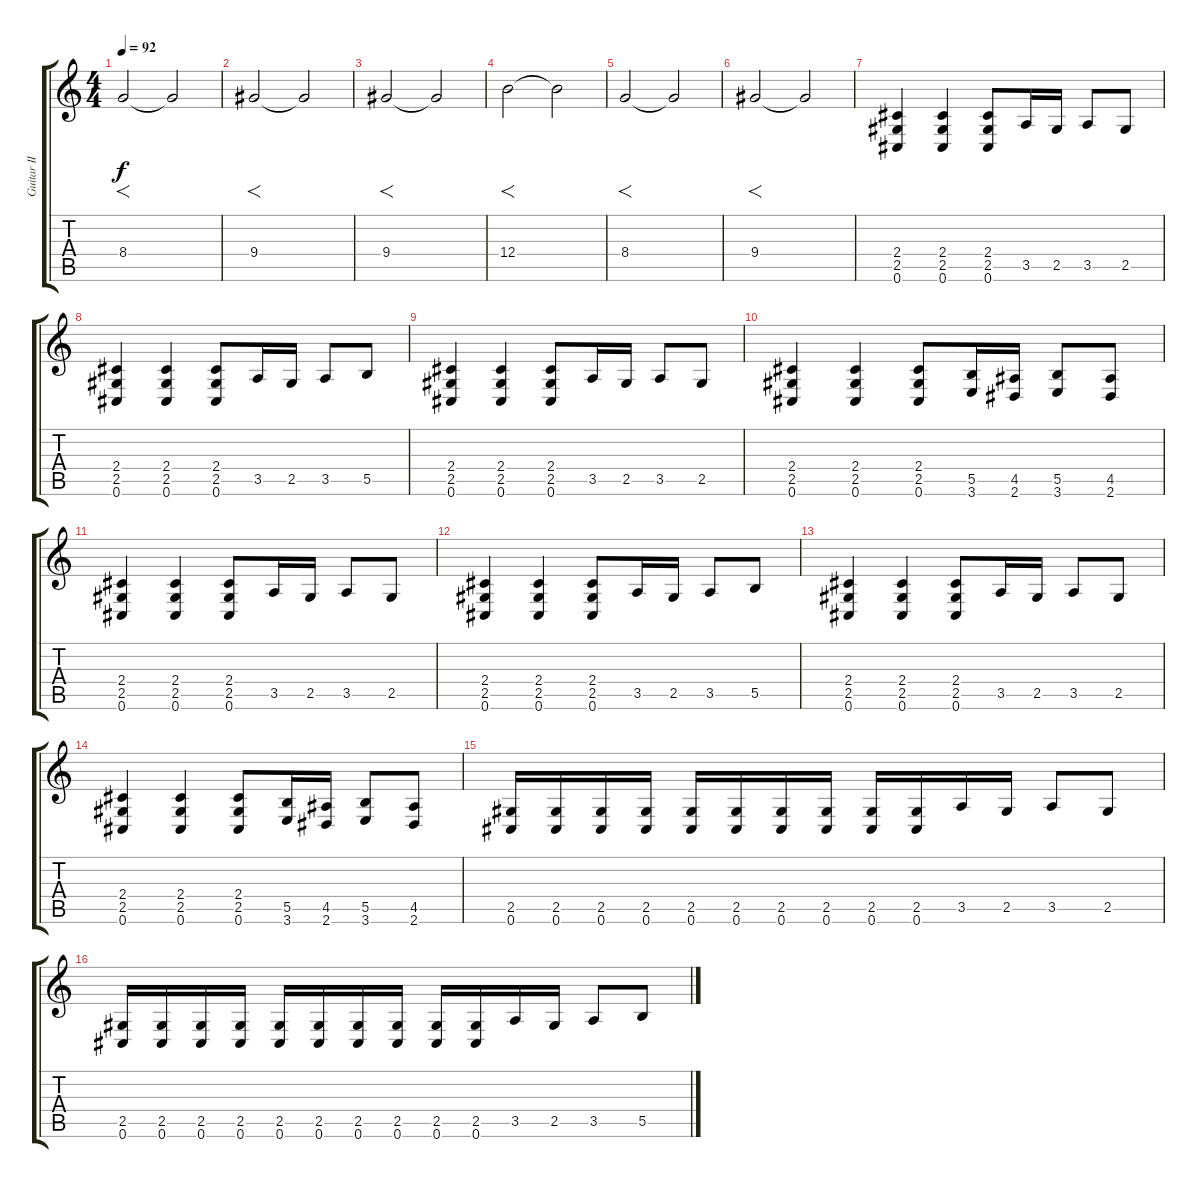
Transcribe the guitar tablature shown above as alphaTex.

\track ("Guitar II" "Guitar II") {instrument distortionguitar}
\staff {score tabs}
\tuning (Db4 Ab3 E3 B2 Gb2 Db2) {hide}
\ts (4 4)
\tempo 92
\clef g2
\ks c
8.4.2{f dy f} 8.4{t}.2 |
9.4.2{f} 9.4{t}.2 |
9.4.2{f} 9.4{t}.2 |
12.4.2{f} 12.4{t}.2 |
8.4.2{f} 8.4{t}.2 |
9.4.2{f} 9.4{t}.2 |
(2.4 2.5 0.6).4 (2.4 2.5 0.6).4 (2.4 2.5 0.6).8 3.5.16 2.5.16 3.5.8 2.5.8 |
(2.4 2.5 0.6).4 (2.4 2.5 0.6).4 (2.4 2.5 0.6).8 3.5.16 2.5.16 3.5.8 5.5.8 |
(2.4 2.5 0.6).4 (2.4 2.5 0.6).4 (2.4 2.5 0.6).8 3.5.16 2.5.16 3.5.8 2.5.8 |
(2.4 2.5 0.6).4 (2.4 2.5 0.6).4 (2.4 2.5 0.6).8 (5.5 3.6).16 (4.5 2.6).16 (5.5 3.6).8 (4.5 2.6).8 |
(2.4 2.5 0.6).4 (2.4 2.5 0.6).4 (2.4 2.5 0.6).8 3.5.16 2.5.16 3.5.8 2.5.8 |
(2.4 2.5 0.6).4 (2.4 2.5 0.6).4 (2.4 2.5 0.6).8 3.5.16 2.5.16 3.5.8 5.5.8 |
(2.4 2.5 0.6).4 (2.4 2.5 0.6).4 (2.4 2.5 0.6).8 3.5.16 2.5.16 3.5.8 2.5.8 |
(2.4 2.5 0.6).4 (2.4 2.5 0.6).4 (2.4 2.5 0.6).8 (5.5 3.6).16 (4.5 2.6).16 (5.5 3.6).8 (4.5 2.6).8 |
(2.5 0.6).16 (2.5 0.6).16 (2.5 0.6).16 (2.5 0.6).16 (2.5 0.6).16 (2.5 0.6).16 (2.5 0.6).16 (2.5 0.6).16 (2.5 0.6).16 (2.5 0.6).16 3.5.16 2.5.16 3.5.8 2.5.8 |
(2.5 0.6).16 (2.5 0.6).16 (2.5 0.6).16 (2.5 0.6).16 (2.5 0.6).16 (2.5 0.6).16 (2.5 0.6).16 (2.5 0.6).16 (2.5 0.6).16 (2.5 0.6).16 3.5.16 2.5.16 3.5.8 5.5.8
